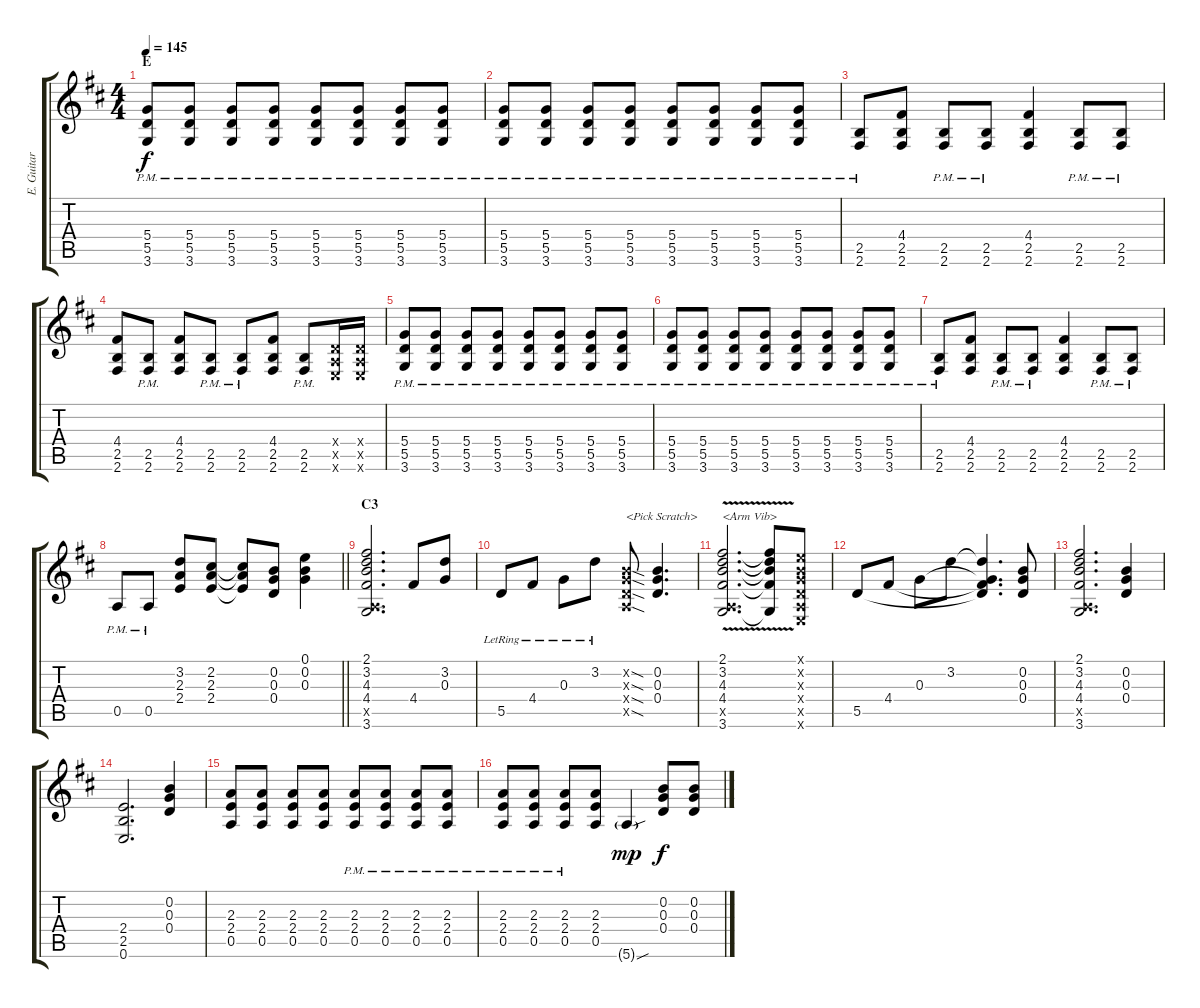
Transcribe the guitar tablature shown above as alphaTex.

\track ("E. Guitar III" "E. Guitar ") {instrument overdrivenguitar}
\staff {score tabs}
\tuning (E4 B3 G3 D3 A2 E2) {hide}
\ts (4 4)
\section ("" "E")
\tempo 145
\clef g2
\ks d
(5.4{pm} 5.5{pm} 3.6{pm}).8{dy f} (5.4{pm} 5.5{pm} 3.6{pm}).8 (5.4{pm} 5.5{pm} 3.6{pm}).8 (5.4{pm} 5.5{pm} 3.6{pm}).8 (5.4{pm} 5.5{pm} 3.6{pm}).8 (5.4{pm} 5.5{pm} 3.6{pm}).8 (5.4{pm} 5.5{pm} 3.6{pm}).8 (5.4{pm} 5.5{pm} 3.6{pm}).8 |
(5.4{pm} 5.5{pm} 3.6{pm}).8 (5.4{pm} 5.5{pm} 3.6{pm}).8 (5.4{pm} 5.5{pm} 3.6{pm}).8 (5.4{pm} 5.5{pm} 3.6{pm}).8 (5.4{pm} 5.5{pm} 3.6{pm}).8 (5.4{pm} 5.5{pm} 3.6{pm}).8 (5.4{pm} 5.5{pm} 3.6{pm}).8 (5.4{pm} 5.5{pm} 3.6{pm}).8 |
(2.5{pm} 2.6{pm}).8 (4.4 2.5 2.6).8 (2.5{pm} 2.6{pm}).8 (2.5{pm} 2.6{pm}).8 (4.4 2.5 2.6).4 (2.5{pm} 2.6{pm}).8 (2.5{pm} 2.6{pm}).8 |
(4.4 2.5 2.6).8 (2.5{pm} 2.6{pm}).8 (4.4 2.5 2.6).8 (2.5{pm} 2.6{pm}).8 (2.5{pm} 2.6{pm}).8 (4.4 2.5 2.6).8 (2.5{pm} 2.6{pm}).8 (0.4{x} 0.5{x} 0.6{x}).16 (0.4{x} 0.5{x} 0.6{x}).16 |
(5.4{pm} 5.5{pm} 3.6{pm}).8 (5.4{pm} 5.5{pm} 3.6{pm}).8 (5.4{pm} 5.5{pm} 3.6{pm}).8 (5.4{pm} 5.5{pm} 3.6{pm}).8 (5.4{pm} 5.5{pm} 3.6{pm}).8 (5.4{pm} 5.5{pm} 3.6{pm}).8 (5.4{pm} 5.5{pm} 3.6{pm}).8 (5.4{pm} 5.5{pm} 3.6{pm}).8 |
(5.4{pm} 5.5{pm} 3.6{pm}).8 (5.4{pm} 5.5{pm} 3.6{pm}).8 (5.4{pm} 5.5{pm} 3.6{pm}).8 (5.4{pm} 5.5{pm} 3.6{pm}).8 (5.4{pm} 5.5{pm} 3.6{pm}).8 (5.4{pm} 5.5{pm} 3.6{pm}).8 (5.4{pm} 5.5{pm} 3.6{pm}).8 (5.4{pm} 5.5{pm} 3.6{pm}).8 |
(2.5{pm} 2.6{pm}).8 (4.4 2.5 2.6).8 (2.5{pm} 2.6{pm}).8 (2.5{pm} 2.6{pm}).8 (4.4 2.5 2.6).4 (2.5{pm} 2.6{pm}).8 (2.5{pm} 2.6{pm}).8 |
\barLineRight lightlight
0.5{pm}.8 0.5{pm}.8 (3.2 2.3 2.4).8 (2.2 2.3 2.4).8 (2.2{t} 2.3{t} 2.4{t}).8 (0.2 0.3 0.4).8 (0.1 0.2 0.3).4 |
\section ("" "C3")
(2.1 3.2 4.3 4.4 0.5{x} 3.6).2{d} 4.4.8 (3.2 0.3).8 |
5.5{lr}.8 4.4{lr}.8 0.3{lr}.8 3.2{lr}.8 (0.2{sod x} 0.3{sod x} 0.4{sod x} 0.5{sod x}).8{txt "<Pick Scratch>"} (0.2 0.3 0.4).4{d} |
(2.1{v} 3.2{v} 4.3{v} 4.4{v} 0.5{x} 3.6{v}).2{d txt "<Arm Vib>"} (2.1{t} 3.2{t} 4.3{t} 4.4{t} 3.6{t}).8 (0.1{x} 0.2{x} 0.3{x} 0.4{x} 0.5{x} 0.6{x}).8 |
5.5.8 4.4.8 0.3.8 3.2.8 (3.2{t} 0.3{t} 4.4{t} 5.5{t}).4{d} (0.2 0.3 0.4).8 |
(2.1 3.2 4.3 4.4 0.5{x} 3.6).2{d} (0.2 0.3 0.4).4 |
(2.4 2.5 0.6).2{d} (0.2 0.3 0.4).4 |
(2.3 2.4 0.5).8 (2.3 2.4 0.5).8 (2.3 2.4 0.5).8 (2.3 2.4 0.5).8 (2.3{pm} 2.4{pm} 0.5{pm}).8 (2.3{pm} 2.4{pm} 0.5{pm}).8 (2.3{pm} 2.4{pm} 0.5{pm}).8 (2.3{pm} 2.4{pm} 0.5{pm}).8 |
(2.3{pm} 2.4{pm} 0.5{pm}).8 (2.3{pm} 2.4{pm} 0.5{pm}).8 (2.3{pm} 2.4{pm} 0.5{pm}).8 (2.3 2.4 0.5).8 5.6{sou g}.4{dy mp} (0.2 0.3 0.4).8{dy f} (0.2 0.3 0.4).8
